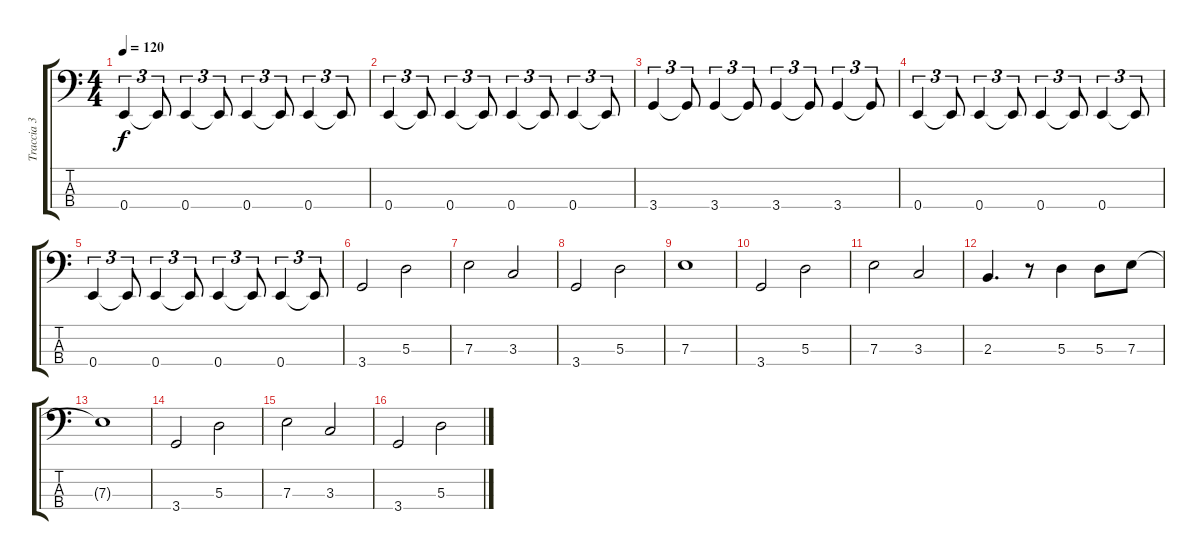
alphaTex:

\track ("Traccia 3" "Traccia 3") {instrument electricbassfinger}
\staff {score tabs}
\tuning (G2 D2 A1 E1) {hide}
\ts (4 4)
\tempo 120
\clef f4
\ks c
0.4.4{tu (3 2) dy f} 0.4{t}.8{tu (3 2)} 0.4.4{tu (3 2)} 0.4{t}.8{tu (3 2)} 0.4.4{tu (3 2)} 0.4{t}.8{tu (3 2)} 0.4.4{tu (3 2)} 0.4{t}.8{tu (3 2)} |
0.4.4{tu (3 2)} 0.4{t}.8{tu (3 2)} 0.4.4{tu (3 2)} 0.4{t}.8{tu (3 2)} 0.4.4{tu (3 2)} 0.4{t}.8{tu (3 2)} 0.4.4{tu (3 2)} 0.4{t}.8{tu (3 2)} |
3.4.4{tu (3 2)} 3.4{t}.8{tu (3 2)} 3.4.4{tu (3 2)} 3.4{t}.8{tu (3 2)} 3.4.4{tu (3 2)} 3.4{t}.8{tu (3 2)} 3.4.4{tu (3 2)} 3.4{t}.8{tu (3 2)} |
0.4.4{tu (3 2)} 0.4{t}.8{tu (3 2)} 0.4.4{tu (3 2)} 0.4{t}.8{tu (3 2)} 0.4.4{tu (3 2)} 0.4{t}.8{tu (3 2)} 0.4.4{tu (3 2)} 0.4{t}.8{tu (3 2)} |
0.4.4{tu (3 2)} 0.4{t}.8{tu (3 2)} 0.4.4{tu (3 2)} 0.4{t}.8{tu (3 2)} 0.4.4{tu (3 2)} 0.4{t}.8{tu (3 2)} 0.4.4{tu (3 2)} 0.4{t}.8{tu (3 2)} |
3.4.2 5.3.2 |
7.3.2 3.3.2 |
3.4.2 5.3.2 |
7.3.1 |
3.4.2 5.3.2 |
7.3.2 3.3.2 |
2.3.4{d} r.8 5.3.4 5.3.8 7.3.8 |
7.3{t}.1 |
3.4.2 5.3.2 |
7.3.2 3.3.2 |
3.4.2 5.3.2
